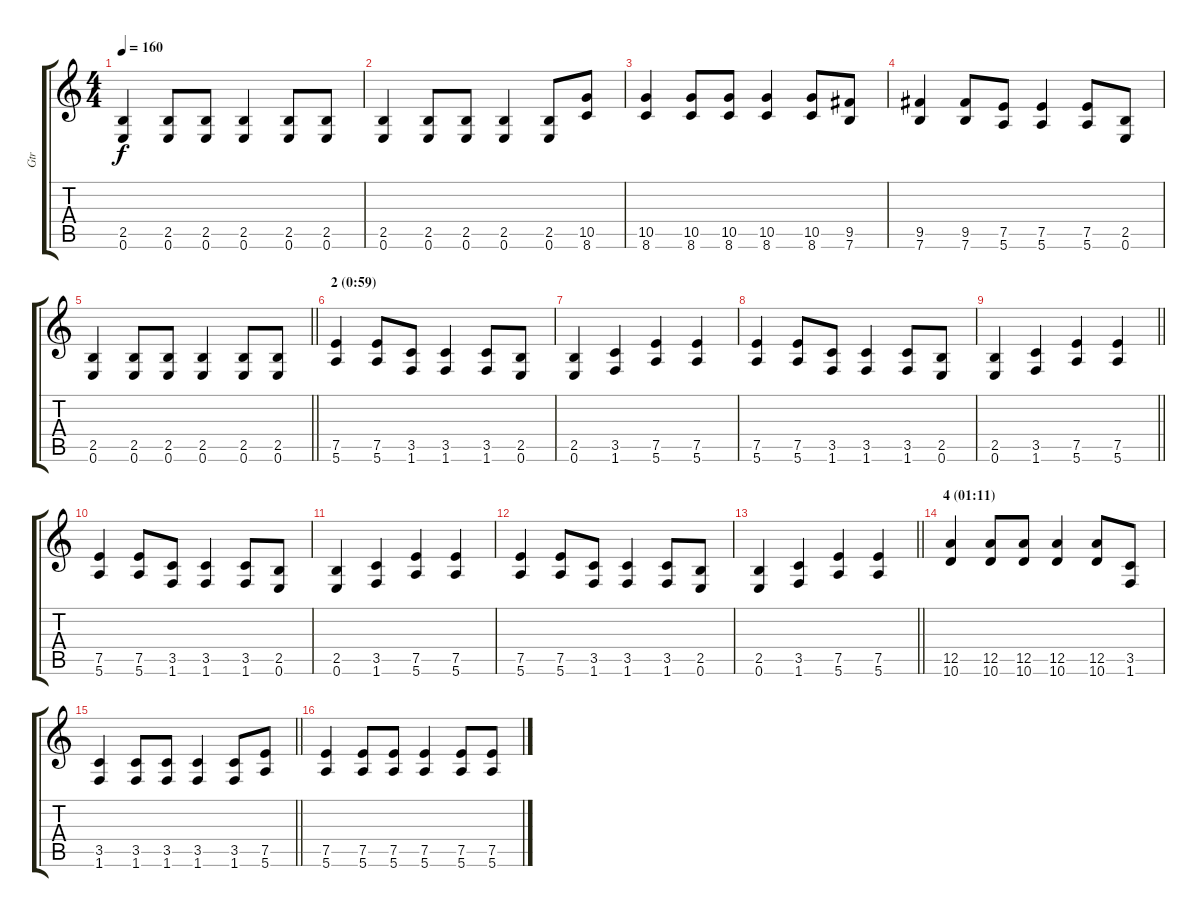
\track ("Gtr" "Gtr") {instrument distortionguitar}
\staff {score tabs}
\tuning (E4 B3 G3 D3 A2 E2) {hide}
\ts (4 4)
\tempo 160
\clef g2
\ks c
(2.5 0.6).4{dy f} (2.5 0.6).8 (2.5 0.6).8 (2.5 0.6).4 (2.5 0.6).8 (2.5 0.6).8 |
(2.5 0.6).4 (2.5 0.6).8 (2.5 0.6).8 (2.5 0.6).4 (2.5 0.6).8 (10.5 8.6).8 |
(10.5 8.6).4 (10.5 8.6).8 (10.5 8.6).8 (10.5 8.6).4 (10.5 8.6).8 (9.5 7.6).8 |
(9.5 7.6).4 (9.5 7.6).8 (7.5 5.6).8 (7.5 5.6).4 (7.5 5.6).8 (2.5 0.6).8 |
\barLineRight lightlight
(2.5 0.6).4 (2.5 0.6).8 (2.5 0.6).8 (2.5 0.6).4 (2.5 0.6).8 (2.5 0.6).8 |
\section ("" "2 (0:59)")
(7.5 5.6).4 (7.5 5.6).8 (3.5 1.6).8 (3.5 1.6).4 (3.5 1.6).8 (2.5 0.6).8 |
(2.5 0.6).4 (3.5 1.6).4 (7.5 5.6).4 (7.5 5.6).4 |
(7.5 5.6).4 (7.5 5.6).8 (3.5 1.6).8 (3.5 1.6).4 (3.5 1.6).8 (2.5 0.6).8 |
\barLineRight lightlight
(2.5 0.6).4 (3.5 1.6).4 (7.5 5.6).4 (7.5 5.6).4 |
(7.5 5.6).4 (7.5 5.6).8 (3.5 1.6).8 (3.5 1.6).4 (3.5 1.6).8 (2.5 0.6).8 |
(2.5 0.6).4 (3.5 1.6).4 (7.5 5.6).4 (7.5 5.6).4 |
(7.5 5.6).4 (7.5 5.6).8 (3.5 1.6).8 (3.5 1.6).4 (3.5 1.6).8 (2.5 0.6).8 |
\barLineRight lightlight
(2.5 0.6).4 (3.5 1.6).4 (7.5 5.6).4 (7.5 5.6).4 |
\section ("" "4 (01:11)")
(12.5 10.6).4 (12.5 10.6).8 (12.5 10.6).8 (12.5 10.6).4 (12.5 10.6).8 (3.5 1.6).8 |
\barLineRight lightlight
(3.5 1.6).4 (3.5 1.6).8 (3.5 1.6).8 (3.5 1.6).4 (3.5 1.6).8 (7.5 5.6).8 |
(7.5 5.6).4 (7.5 5.6).8 (7.5 5.6).8 (7.5 5.6).4 (7.5 5.6).8 (7.5 5.6).8
